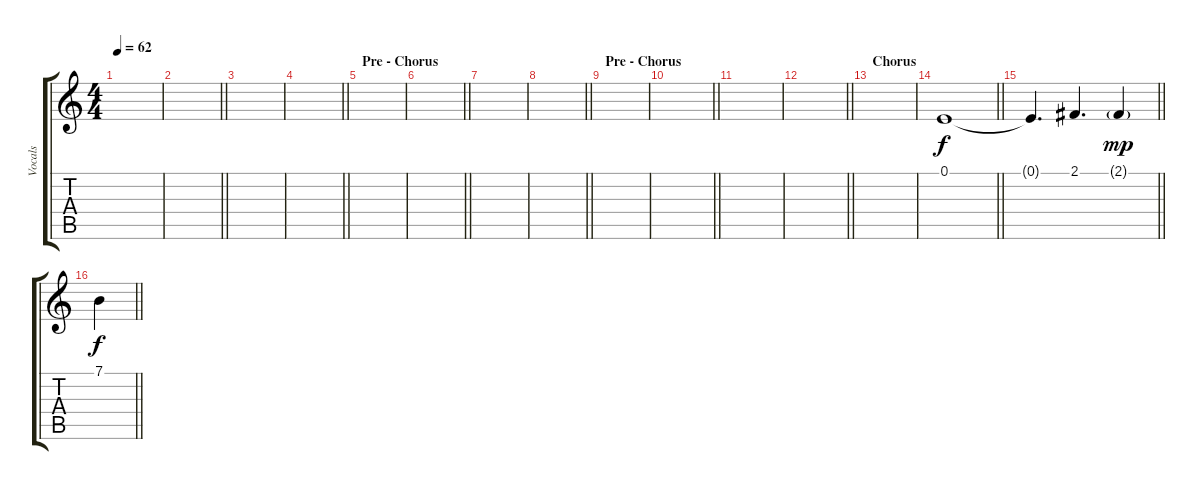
\track ("Vocals" "Vocals") {instrument tenorsax}
\staff {score tabs}
\tuning (E4 B3 G3 D3 A2 E2) {hide}
\ts (4 4)
\tempo 62
\clef g2
\ks c
|
\barLineRight lightlight
|
|
\barLineRight lightlight
|
\section ("" "Pre - Chorus")
|
\barLineRight lightlight
|
|
\barLineRight lightlight
|
\section ("" "Pre - Chorus")
|
\barLineRight lightlight
|
|
\barLineRight lightlight
|
\section ("" "Chorus")
|
\barLineRight lightlight
0.1.1 |
\barLineRight lightlight
0.1{t}.4{d} 2.1.4{d} 2.1{g}.4{dy mp} |
\barLineRight lightlight
7.1.4{dy f}
